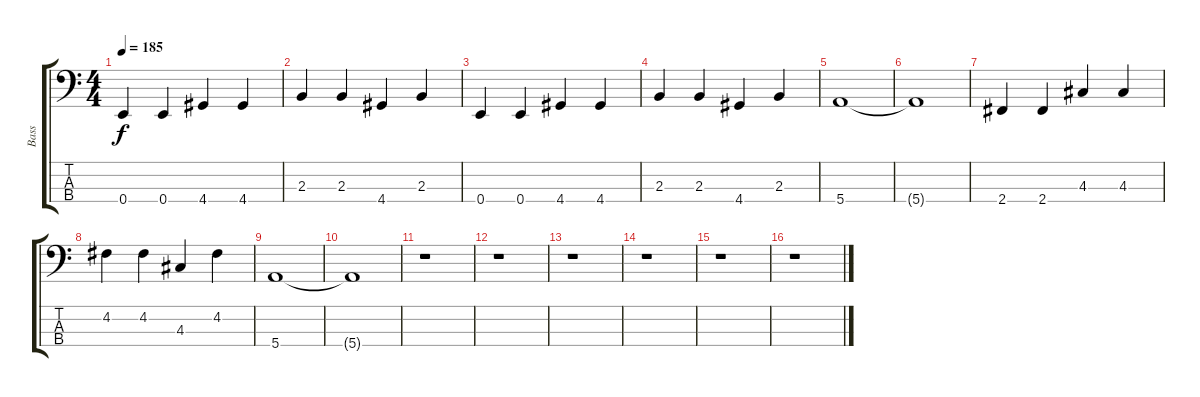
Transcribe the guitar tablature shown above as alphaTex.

\track ("Bass" "Bass") {instrument electricbassfinger}
\staff {score tabs}
\tuning (G2 D2 A1 E1) {hide}
\ts (4 4)
\tempo 185
\clef f4
\ks c
0.4.4{dy f} 0.4.4 4.4.4 4.4.4 |
2.3.4 2.3.4 4.4.4 2.3.4 |
0.4.4 0.4.4 4.4.4 4.4.4 |
2.3.4 2.3.4 4.4.4 2.3.4 |
5.4.1 |
5.4{t}.1 |
2.4.4 2.4.4 4.3.4 4.3.4 |
4.2.4 4.2.4 4.3.4 4.2.4 |
5.4.1 |
5.4{t}.1 |
r.1 |
r.1 |
r.1 |
r.1 |
r.1 |
r.1
